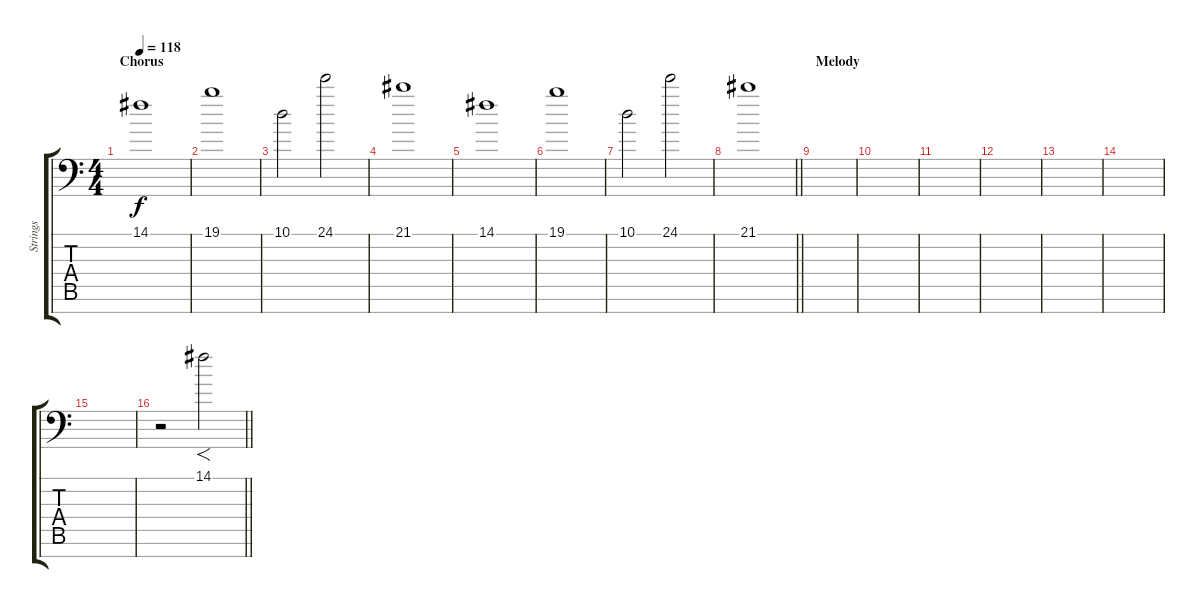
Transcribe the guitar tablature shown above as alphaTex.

\track ("Strings" "Strings") {instrument stringensemble1}
\staff {score tabs}
\tuning (E4 B3 G3 D3 A2 E2 C-1) {hide}
\ts (4 4)
\section ("" "Chorus")
\tempo 118
\clef f4
\ks c
14.1.1{dy f} |
19.1.1 |
10.1.2 24.1.2 |
21.1.1 |
14.1.1 |
19.1.1 |
10.1.2 24.1.2 |
\barLineRight lightlight
21.1.1 |
\section ("" "Melody")
|
|
|
|
|
|
|
\barLineRight lightlight
r.2 14.1.2{f}
